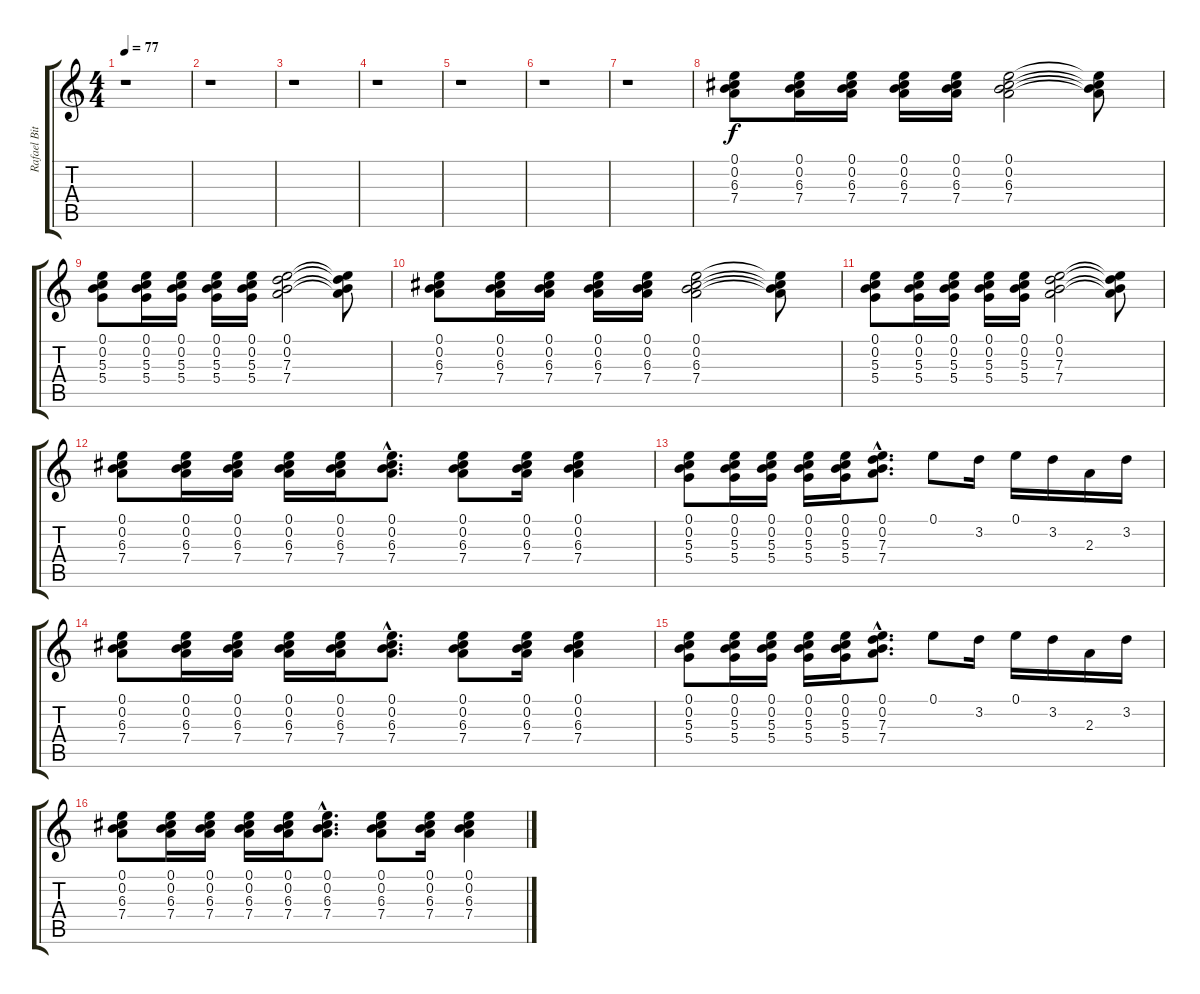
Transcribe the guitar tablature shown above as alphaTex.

\track ("Rafael Bittencourt " "Rafael Bit") {instrument acousticguitarsteel}
\staff {score tabs}
\tuning (E4 B3 G3 D3 A2 E2) {hide}
\ts (4 4)
\tempo 77
\clef g2
\ks c
r.1{dy f instrument acousticguitarsteel} |
r.1 |
r.1 |
r.1 |
r.1 |
r.1 |
r.1 |
(0.1 0.2 6.3 7.4).8 (0.1 0.2 6.3 7.4).16 (0.1 0.2 6.3 7.4).16 (0.1 0.2 6.3 7.4).16 (0.1 0.2 6.3 7.4).16 (0.1 0.2 6.3 7.4).2 (0.1{t} 0.2{t} 6.3{t} 7.4{t}).8 |
(0.1 0.2 5.3 5.4).8 (0.1 0.2 5.3 5.4).16 (0.1 0.2 5.3 5.4).16 (0.1 0.2 5.3 5.4).16 (0.1 0.2 5.3 5.4).16 (0.1 0.2 7.3 7.4).2 (0.1{t} 0.2{t} 7.3{t} 7.4{t}).8 |
(0.1 0.2 6.3 7.4).8 (0.1 0.2 6.3 7.4).16 (0.1 0.2 6.3 7.4).16 (0.1 0.2 6.3 7.4).16 (0.1 0.2 6.3 7.4).16 (0.1 0.2 6.3 7.4).2 (0.1{t} 0.2{t} 6.3{t} 7.4{t}).8 |
(0.1 0.2 5.3 5.4).8 (0.1 0.2 5.3 5.4).16 (0.1 0.2 5.3 5.4).16 (0.1 0.2 5.3 5.4).16 (0.1 0.2 5.3 5.4).16 (0.1 0.2 7.3 7.4).2 (0.1{t} 0.2{t} 7.3{t} 7.4{t}).8 |
(0.1 0.2 6.3 7.4).8 (0.1 0.2 6.3 7.4).16 (0.1 0.2 6.3 7.4).16 (0.1 0.2 6.3 7.4).16 (0.1 0.2 6.3 7.4).16 (0.1{hac} 0.2{hac} 6.3{hac} 7.4{hac}).8{d} (0.1 0.2 6.3 7.4).8 (0.1 0.2 6.3 7.4).16 (0.1 0.2 6.3 7.4).4 |
(0.1 0.2 5.3 5.4).8 (0.1 0.2 5.3 5.4).16 (0.1 0.2 5.3 5.4).16 (0.1 0.2 5.3 5.4).16 (0.1 0.2 5.3 5.4).16 (0.1{hac} 0.2{hac} 7.3{hac} 7.4{hac}).8{d} 0.1.8 3.2.16 0.1.16 3.2.16 2.3.16 3.2.16 |
(0.1 0.2 6.3 7.4).8 (0.1 0.2 6.3 7.4).16 (0.1 0.2 6.3 7.4).16 (0.1 0.2 6.3 7.4).16 (0.1 0.2 6.3 7.4).16 (0.1{hac} 0.2{hac} 6.3{hac} 7.4{hac}).8{d} (0.1 0.2 6.3 7.4).8 (0.1 0.2 6.3 7.4).16 (0.1 0.2 6.3 7.4).4 |
(0.1 0.2 5.3 5.4).8 (0.1 0.2 5.3 5.4).16 (0.1 0.2 5.3 5.4).16 (0.1 0.2 5.3 5.4).16 (0.1 0.2 5.3 5.4).16 (0.1{hac} 0.2{hac} 7.3{hac} 7.4{hac}).8{d} 0.1.8 3.2.16 0.1.16 3.2.16 2.3.16 3.2.16 |
(0.1 0.2 6.3 7.4).8 (0.1 0.2 6.3 7.4).16 (0.1 0.2 6.3 7.4).16 (0.1 0.2 6.3 7.4).16 (0.1 0.2 6.3 7.4).16 (0.1{hac} 0.2{hac} 6.3{hac} 7.4{hac}).8{d} (0.1 0.2 6.3 7.4).8 (0.1 0.2 6.3 7.4).16 (0.1 0.2 6.3 7.4).4
